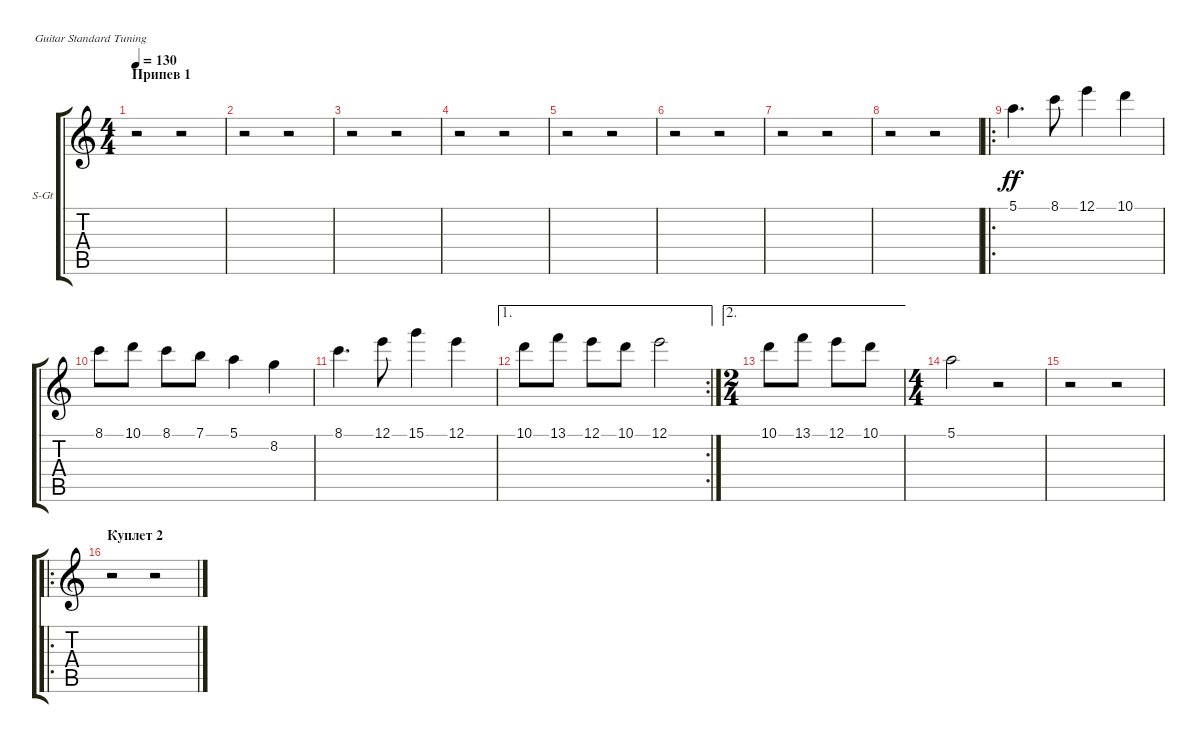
\bracketExtendMode groupsimilarinstruments
\firstSystemTrackNameOrientation horizontal
\otherSystemsTrackNameOrientation horizontal
\track ("Accordeon" "S-Gt") {instrument accordion}
\staff {score tabs}
\tuning (E4 B3 G3 D3 A2 E2)
\displaytranspose 12
\ts (4 4)
\section ("" "Припев 1")
\tempo 130
\clef g2
\ks c
r.2{dy ff} r.2 |
r.2 r.2 |
r.2 r.2 |
r.2 r.2 |
r.2 r.2 |
r.2 r.2 |
r.2 r.2 |
r.2 r.2 |
\ro
5.1.4{d} 8.1.8 12.1.4 10.1.4 |
8.1.8 10.1.8 8.1.8 7.1.8 5.1.4 8.2.4 |
8.1.4{d} 12.1.8 15.1.4 12.1.4 |
\ae 1
\rc 2
10.1.8 13.1.8 12.1.8 10.1.8 12.1.2 |
\ae 2
\ts (2 4)
10.1.8 13.1.8 12.1.8 10.1.8 |
\ts (4 4)
5.1.2 r.2 |
r.2 r.2 |
\ro
\section ("" "Куплет 2")
r.2 r.2
